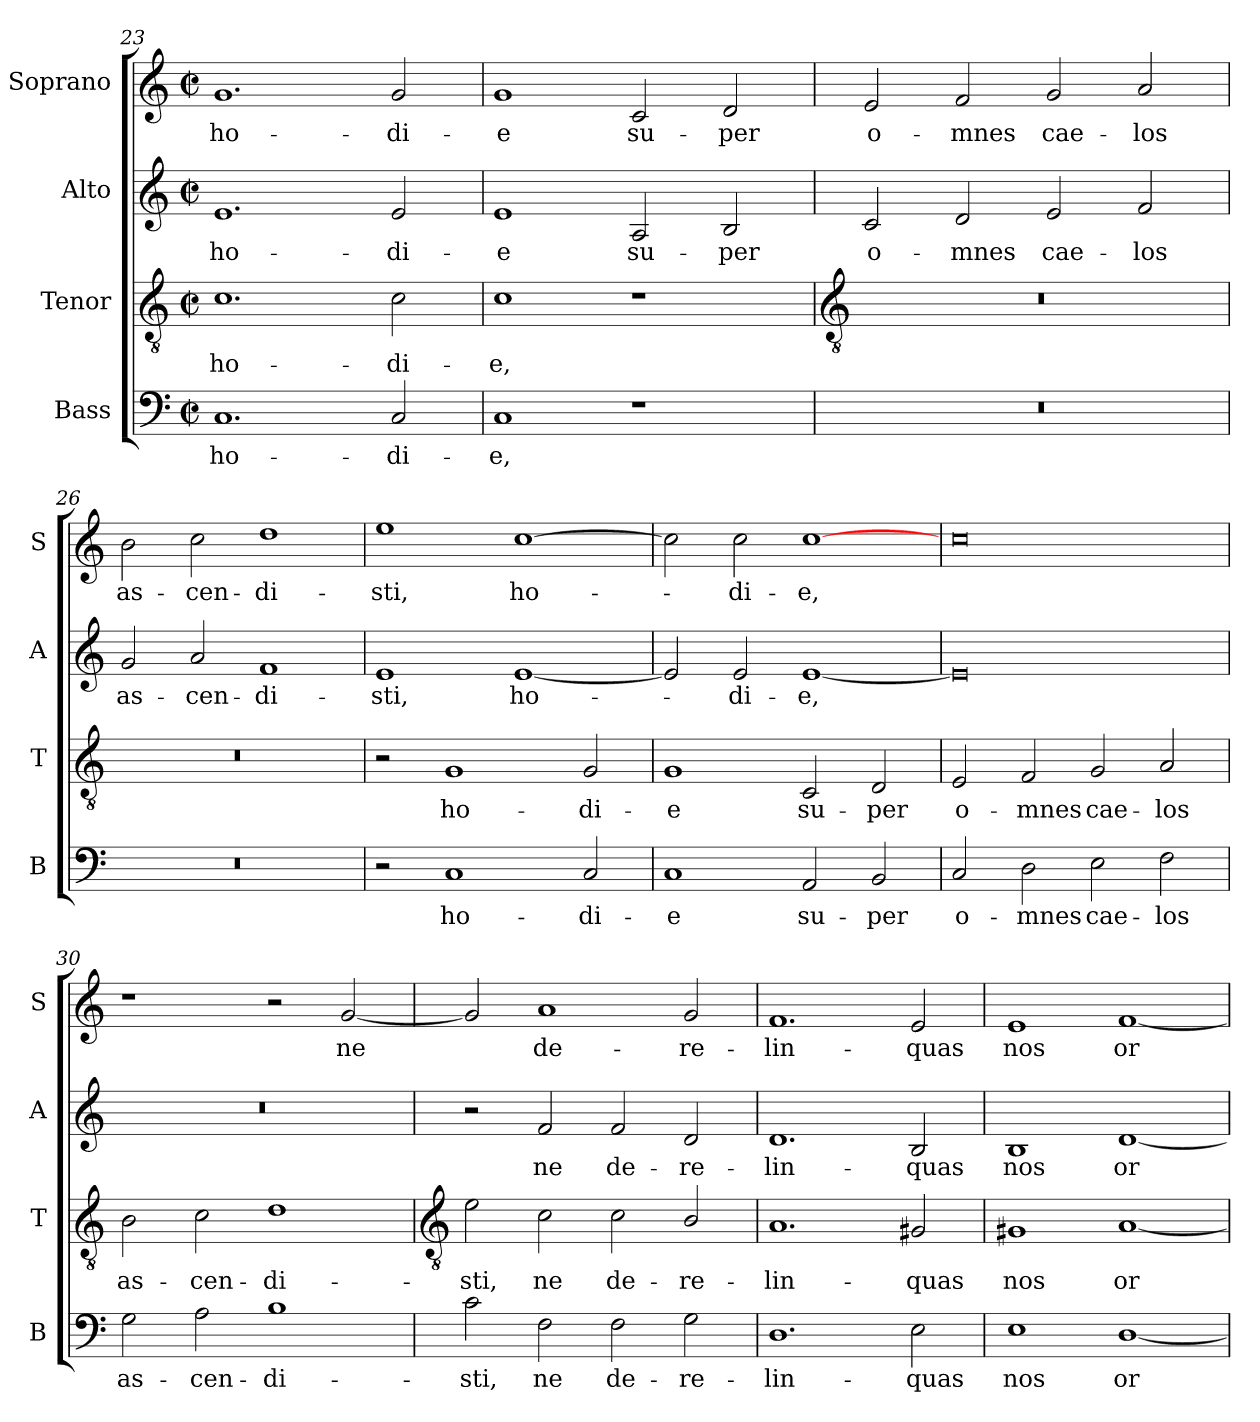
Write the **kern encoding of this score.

**kern	**text	**kern	**text	**kern	**text	**kern	**text
*part4	*part4	*part3	*part3	*part2	*part2	*part1	*part1
*staff4	*staff4	*staff3	*staff3	*staff2	*staff2	*staff1	*staff1
*I"Bass	*	*I"Tenor	*	*I"Alto	*	*I"Soprano	*
*I'B	*	*I'T	*	*I'A	*	*I'S	*
*clefF4	*	*clefGv2	*	*clefG2	*	*clefG2	*
*k[]	*	*k[]	*	*k[]	*	*k[]	*
*C:	*	*C:	*	*C:	*	*C:	*
*M4/2	*	*M4/2	*	*M4/2	*	*M4/2	*
*met(c|)	*	*met(c|)	*	*met(c|)	*	*met(c|)	*
=23	=23	=23	=23	=23	=23	=23	=23
!	!LO:LY:b	!	!LO:LY:b	!	!LO:LY:b	!	!LO:LY:b
1.C	ho-	1.c	ho-	1.e	ho-	1.g	ho-
!	!LO:LY:b	!	!LO:LY:b	!	!LO:LY:b	!	!LO:LY:b
2C	-di-	2c	-di-	2e	-di-	2g	-di-
=24	=24	=24	=24	=24	=24	=24	=24
!	!LO:LY:b	!	!LO:LY:b	!	!LO:LY:b	!	!LO:LY:b
1C	-e,	1c	-e,	1e	-e	1g	-e
!	!	!	!	!	!LO:LY:b	!	!LO:LY:b
1r	.	1r	.	2A	su-	2c	su-
!	!	!	!	!	!LO:LY:b	!	!LO:LY:b
.	.	.	.	2B	-per	2d	-per
!!LO:LB:g=z
=25	=25	=25	=25	=25	=25	=25	=25
*	*	*clefGv2	*	*	*	*	*
!	!	!	!	!	!LO:LY:b	!	!LO:LY:b
0r	.	0r	.	2c	o-	2e	o-
!	!	!	!	!	!LO:LY:b	!	!LO:LY:b
.	.	.	.	2d	-mnes	2f	-mnes
!	!	!	!	!	!LO:LY:b	!	!LO:LY:b
.	.	.	.	2e	cae-	2g	cae-
!	!	!	!	!	!LO:LY:b	!	!LO:LY:b
.	.	.	.	2f	-los	2a	-los
=26	=26	=26	=26	=26	=26	=26	=26
!	!	!	!	!	!LO:LY:b	!	!LO:LY:b
0r	.	0r	.	2g	as-	2b	as-
!	!	!	!	!	!LO:LY:b	!	!LO:LY:b
.	.	.	.	2a	-cen-	2cc	-cen-
!	!	!	!	!	!LO:LY:b	!	!LO:LY:b
.	.	.	.	1f	-di-	1dd	-di-
=27	=27	=27	=27	=27	=27	=27	=27
!	!	!	!	!	!LO:LY:b	!	!LO:LY:b
2r	.	2r	.	1e	-sti,	1ee	-sti,
!	!LO:LY:b	!	!LO:LY:b	!	!	!	!
1C	ho-	1G	ho-	.	.	.	.
!	!	!	!	!	!LO:LY:b	!	!LO:LY:b
.	.	.	.	[1e	ho-	[1cc	ho-
!	!LO:LY:b	!	!LO:LY:b	!	!	!	!
2C	-di-	2G	-di-	.	.	.	.
=28	=28	=28	=28	=28	=28	=28	=28
!	!LO:LY:b	!	!LO:LY:b	!	!	!	!
1C	-e	1G	-e	2e]	.	2cc]	.
!	!	!	!	!	!LO:LY:b	!	!LO:LY:b
.	.	.	.	2e	di-	2cc	di-
!	!LO:LY:b	!	!LO:LY:b	!	!LO:LY:b	!	!LO:LY:b
2AA	su-	2C	su-	[1e	-e,	[1cc	-e,
!	!LO:LY:b	!	!LO:LY:b	!	!	!	!
2BB	-per	2D	-per	.	.	.	.
=29	=29	=29	=29	=29	=29	=29	=29
!	!LO:LY:b	!	!LO:LY:b	!	!	!	!
2C	o-	2E	o-	0e]	.	0cc	.
!	!LO:LY:b	!	!LO:LY:b	!	!	!	!
2D	-mnes	2F	-mnes	.	.	.	.
!	!LO:LY:b	!	!LO:LY:b	!	!	!	!
2E	cae-	2G	cae-	.	.	.	.
!	!LO:LY:b	!	!LO:LY:b	!	!	!	!
2F	-los	2A	-los	.	.	.	.
=30	=30	=30	=30	=30	=30	=30	=30
!	!LO:LY:b	!	!LO:LY:b	!	!	!	!
2G	as-	2B	as-	0r	.	1r	.
!	!LO:LY:b	!	!LO:LY:b	!	!	!	!
2A	-cen-	2c	-cen-	.	.	.	.
!	!LO:LY:b	!	!LO:LY:b	!	!	!	!
1B	-di-	1d	-di-	.	.	2r	.
!	!	!	!	!	!	!	!LO:LY:b
.	.	.	.	.	.	[2g	ne
!!LO:LB:g=z
=31	=31	=31	=31	=31	=31	=31	=31
*	*	*clefGv2	*	*	*	*	*
!	!LO:LY:b	!	!LO:LY:b	!	!	!	!
2c	-sti,	2e	-sti,	2r	.	2g]	.
!	!LO:LY:b	!	!LO:LY:b	!	!LO:LY:b	!	!LO:LY:b
2F	ne	2c	ne	2f	ne	1a	de-
!	!LO:LY:b	!	!LO:LY:b	!	!LO:LY:b	!	!
2F	de-	2c	de-	2f	de-	.	.
!	!LO:LY:b	!	!LO:LY:b	!	!LO:LY:b	!	!LO:LY:b
2G	-re-	2B/	-re-	2d	-re-	2g	-re-
=32	=32	=32	=32	=32	=32	=32	=32
!	!LO:LY:b	!	!LO:LY:b	!	!LO:LY:b	!	!LO:LY:b
1.D	-lin-	1.A	-lin-	1.d	-lin-	1.f	-lin-
!	!LO:LY:b	!	!LO:LY:b	!	!LO:LY:b	!	!LO:LY:b
2E	-quas	2G#X	-quas	2B	-quas	2e	-quas
=33	=33	=33	=33	=33	=33	=33	=33
!	!LO:LY:b	!	!LO:LY:b	!	!LO:LY:b	!	!LO:LY:b
1E	nos	1G#X	nos	1B	nos	1e	nos
!	!LO:LY:b	!	!LO:LY:b	!	!LO:LY:b	!	!LO:LY:b
[1D/	or-	[1A	or-	[1d	or-	[1f	or-
=	=	=	=	=	=	=	=
*-	*-	*-	*-	*-	*-	*-	*-
